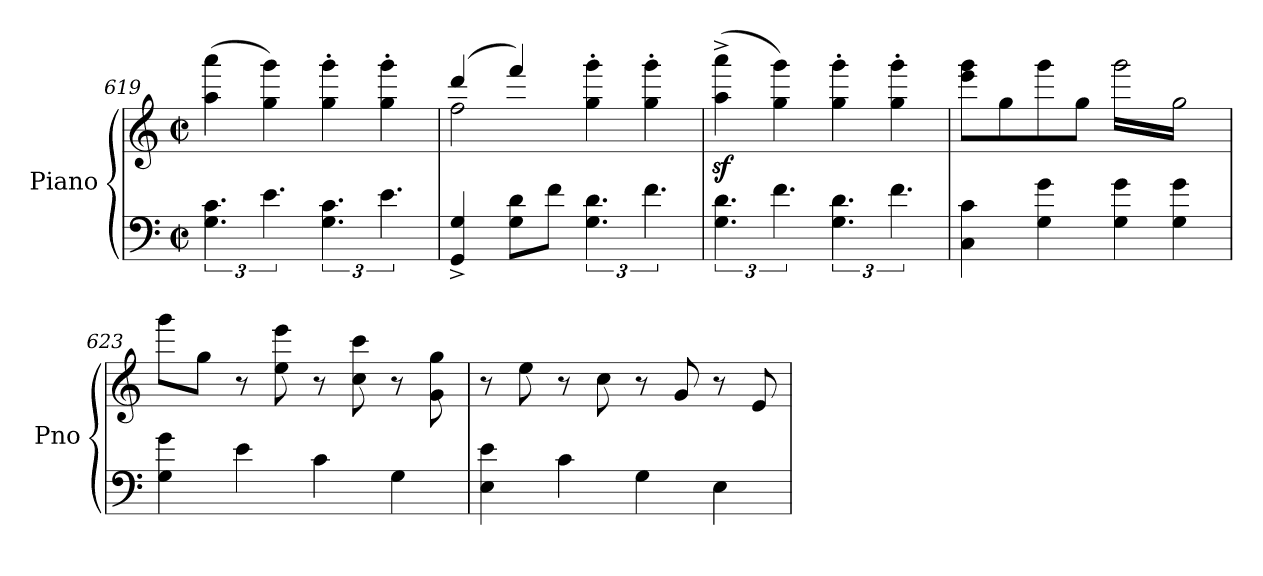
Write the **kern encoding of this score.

**kern	**kern
*part1	*part1
*staff2	*staff1
*I"Piano	*
*I'Pno	*
*clefF4	*clefG2
*k[]	*k[]
*M4/4	*M4/4
*met(c|)	*met(c|)
=619	=619
6.G\ 6.c\	(>4aa\ 4aaa\
6.e\	4gg\ 4ggg\)
6.G\ 6.c\	4gg\' 4ggg\'
6.e\	4gg\' 4ggg\'
=620	=620
*	*^
4GG/^ 4G/^	(>4ddd/	2ff\
8G\ 8d\L	4fff/)	.
8f\J	.	.
6.G\ 6.d\	4gg\' 4ggg\'	2rFyy
6.f\	4gg\' 4ggg\'	.
*	*v	*v
=621	=621
6.G\ 6.d\	(>4aa\z<^ 4aaa\z<^
6.f\	4gg\ 4ggg\)
6.G\ 6.d\	4gg\' 4ggg\'
6.f\	4gg\' 4ggg\'
=622	=622
4C\ 4c\	8eee\ 8ggg\L
.	8gg\
4G\ 4g\	8ggg\
.	8gg\J
*	*tremolo
4G\ 4g\	16ggg\LL
.	16gg\
.	16ggg\
.	16gg\
4G\ 4g\	16ggg\
.	16gg\
.	16ggg\
.	16gg\JJ
*	*Xtremolo
=623	=623
4G\ 4g\	8ggg\L
.	.
.	8gg\J
.	.
4e\	8r
.	8ee\ 8eee\
4c\	8r
.	8cc\ 8ccc\
4G\	8r
.	8g\ 8gg\
!!LO:LB:g=z
=624	=624
4E\ 4e\	8r
.	8ee\
4c\	8r
.	8cc\
4G\	8r
.	8g/
4E\	8r
.	8e/
=	=
*-	*-
